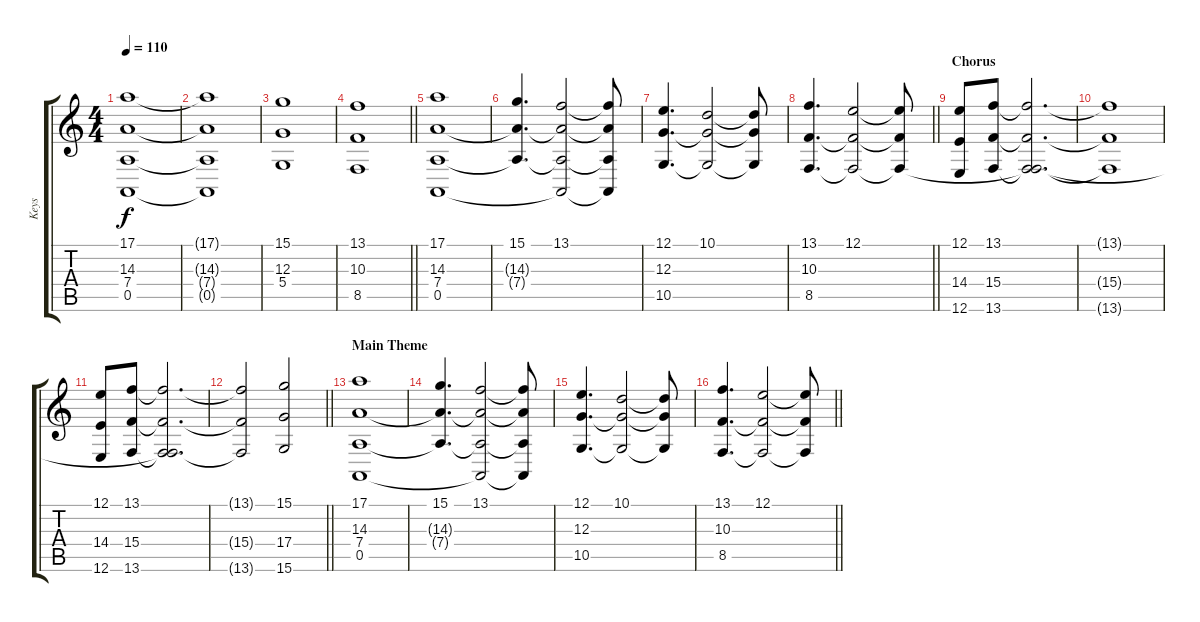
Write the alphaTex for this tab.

\track ("Keys" "Keys") {instrument drawbarorgan}
\staff {score tabs}
\tuning (E4 B3 G3 D3 A2 E2) {hide}
\ts (4 4)
\section ("" "")
\tempo 110
\clef g2
\ks c
(17.1 14.3 7.4 0.5).1{dy f} |
(17.1{t} 14.3{t} 7.4{t} 0.5{t}).1 |
(15.1 12.3 5.4).1 |
\barLineRight lightlight
(13.1 10.3 8.5).1 |
\section ("" "")
(17.1 14.3 7.4 0.5).1 |
(15.1 14.3{t} 7.4{t}).4{d} (13.1 14.3{t} 7.4{t} 0.5{t}).2 (13.1{t} 14.3{t} 7.4{t} 0.5{t}).8 |
(12.1 12.3 10.5).4{d} (10.1 12.3{t} 10.5{t}).2 (10.1{t} 12.3{t} 10.5{t}).8 |
\barLineRight lightlight
(13.1 10.3 8.5).4{d} (12.1 10.3{t} 8.5{t}).2 (12.1{t} 10.3{t} 8.5{t}).8 |
\section ("" "Chorus")
(12.1 14.4 12.6).8 (13.1 15.4 13.6).8 (13.1{t} 15.4{t} 8.5{t} 13.6{t}).2{d} |
(13.1{t} 15.4{t} 13.6{t}).1 |
(12.1 14.4 12.6).8 (13.1 15.4 13.6).8 (13.1{t} 15.4{t} 8.5{t} 13.6{t}).2{d} |
\barLineRight lightlight
(13.1{t} 15.4{t} 13.6{t}).2 (15.1 17.4 15.6).2 |
\section ("" "Main Theme")
(17.1 14.3 7.4 0.5).1 |
(15.1 14.3{t} 7.4{t}).4{d} (13.1 14.3{t} 7.4{t} 0.5{t}).2 (13.1{t} 14.3{t} 7.4{t} 0.5{t}).8 |
(12.1 12.3 10.5).4{d} (10.1 12.3{t} 10.5{t}).2 (10.1{t} 12.3{t} 10.5{t}).8 |
\barLineRight lightlight
(13.1 10.3 8.5).4{d} (12.1 10.3{t} 8.5{t}).2 (12.1{t} 10.3{t} 8.5{t}).8
